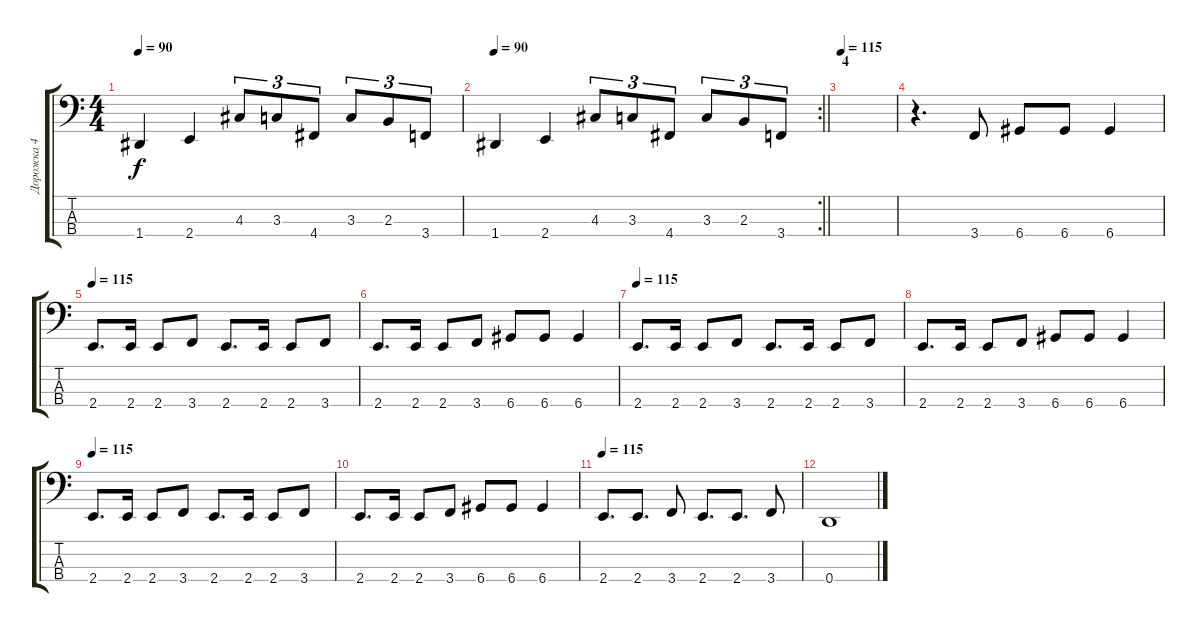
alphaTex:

\track ("Дорожка 4" "Дорожка 4") {solo instrument electricbassfinger}
\staff {score tabs}
\tuning (G2 D2 A1 D1) {hide}
\ts (4 4)
\tempo 90
\clef f4
\ks c
1.4.4{dy f} 2.4.4 4.3.8{tu (3 2)} 3.3.8{tu (3 2)} 4.4.8{tu (3 2)} 3.3.8{tu (3 2)} 2.3.8{tu (3 2)} 3.4.8{tu (3 2)} |
\rc 2
\tempo 90
\barLineRight lightlight
1.4.4 2.4.4 4.3.8{tu (3 2)} 3.3.8{tu (3 2)} 4.4.8{tu (3 2)} 3.3.8{tu (3 2)} 2.3.8{tu (3 2)} 3.4.8{tu (3 2)} |
\section ("" "4")
\tempo 115
|
r.4{d} 3.4.8 6.4.8 6.4.8 6.4.4 |
\tempo 115
2.4.8{d} 2.4.16 2.4.8 3.4.8 2.4.8{d} 2.4.16 2.4.8 3.4.8 |
2.4.8{d} 2.4.16 2.4.8 3.4.8 6.4.8 6.4.8 6.4.4 |
\tempo 115
2.4.8{d} 2.4.16 2.4.8 3.4.8 2.4.8{d} 2.4.16 2.4.8 3.4.8 |
2.4.8{d} 2.4.16 2.4.8 3.4.8 6.4.8 6.4.8 6.4.4 |
\tempo 115
2.4.8{d} 2.4.16 2.4.8 3.4.8 2.4.8{d} 2.4.16 2.4.8 3.4.8 |
2.4.8{d} 2.4.16 2.4.8 3.4.8 6.4.8 6.4.8 6.4.4 |
\tempo 115
2.4.8{d} 2.4.8{d} 3.4.8 2.4.8{d} 2.4.8{d} 3.4.8 |
0.4.1
